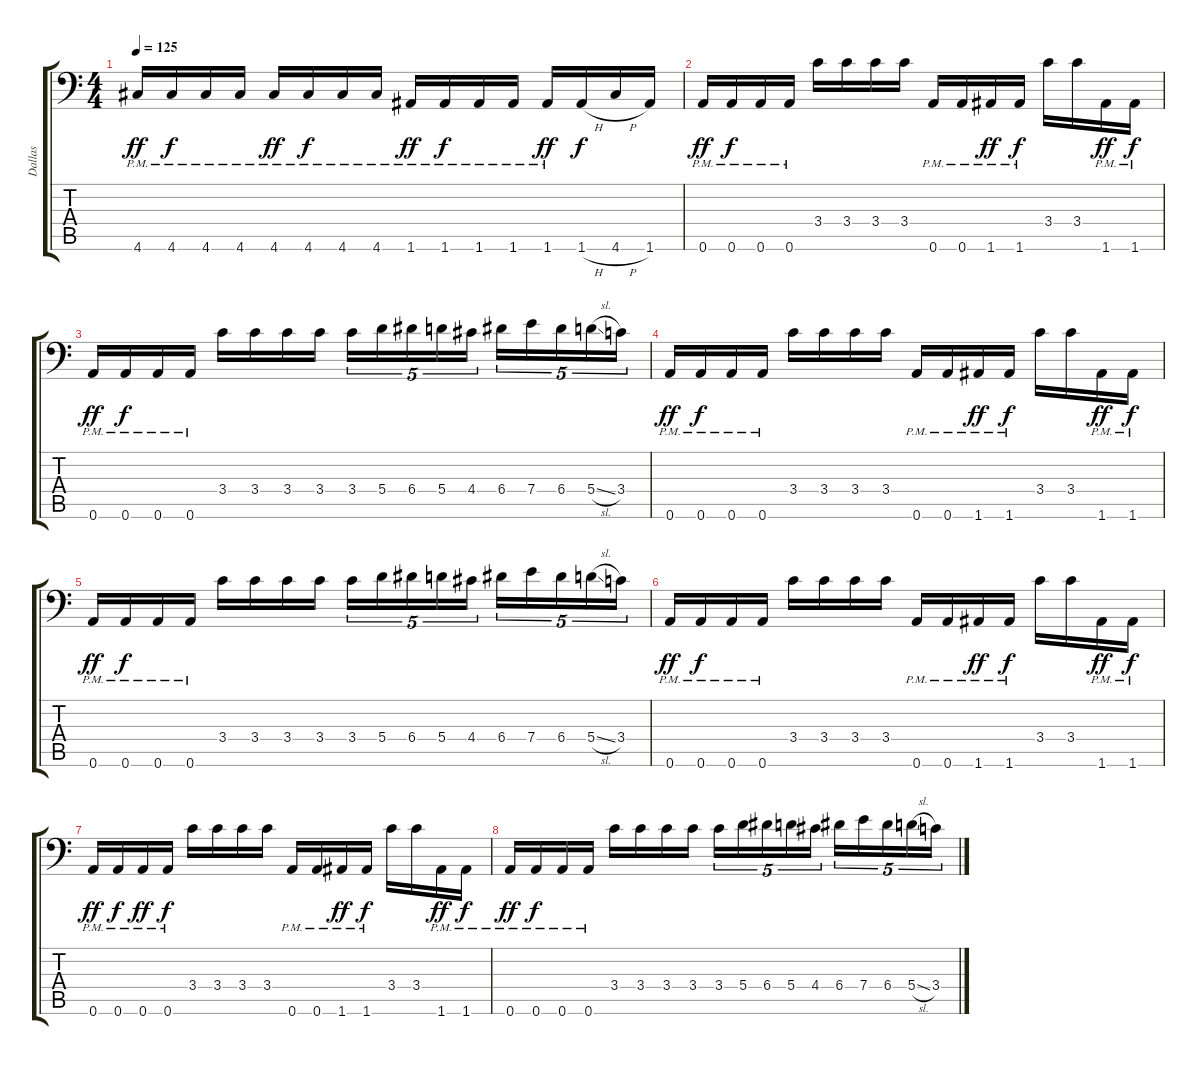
\track ("Dallas" "Dallas") {instrument overdrivenguitar}
\staff {score tabs}
\tuning (B3 Gb3 D3 A2 E2 A1) {hide}
\ts (4 4)
\tempo 125
\clef f4
\ks c
4.6{pm}.16{dy ff} 4.6{pm}.16{dy f} 4.6{pm}.16 4.6{pm}.16 4.6{pm}.16{dy ff} 4.6{pm}.16{dy f} 4.6{pm}.16 4.6{pm}.16 1.6{pm}.16{dy ff} 1.6{pm}.16{dy f} 1.6{pm}.16 1.6{pm}.16 1.6{pm}.16{dy ff} 1.6{h}.16{dy f} 4.6{h}.16 1.6.16 |
0.6{pm}.16{dy ff} 0.6{pm}.16{dy f} 0.6{pm}.16 0.6{pm}.16 3.4.16 3.4.16 3.4.16 3.4.16 0.6{pm}.16 0.6{pm}.16 1.6{pm}.16{dy ff} 1.6{pm}.16{dy f} 3.4.16 3.4.16 1.6{pm}.16{dy ff} 1.6{pm}.16{dy f} |
0.6{pm}.16{dy ff} 0.6{pm}.16{dy f} 0.6{pm}.16 0.6{pm}.16 3.4.16 3.4.16 3.4.16 3.4.16 3.4.16{tu (5 4)} 5.4.16{tu (5 4)} 6.4.16{tu (5 4)} 5.4.16{tu (5 4)} 4.4.16{tu (5 4)} 6.4.16{tu (5 4)} 7.4.16{tu (5 4)} 6.4.16{tu (5 4)} 5.4{sl}.16{tu (5 4)} 3.4.16{tu (5 4)} |
0.6{pm}.16{dy ff} 0.6{pm}.16{dy f} 0.6{pm}.16 0.6{pm}.16 3.4.16 3.4.16 3.4.16 3.4.16 0.6{pm}.16 0.6{pm}.16 1.6{pm}.16{dy ff} 1.6{pm}.16{dy f} 3.4.16 3.4.16 1.6{pm}.16{dy ff} 1.6{pm}.16{dy f} |
0.6{pm}.16{dy ff} 0.6{pm}.16{dy f} 0.6{pm}.16 0.6{pm}.16 3.4.16 3.4.16 3.4.16 3.4.16 3.4.16{tu (5 4)} 5.4.16{tu (5 4)} 6.4.16{tu (5 4)} 5.4.16{tu (5 4)} 4.4.16{tu (5 4)} 6.4.16{tu (5 4)} 7.4.16{tu (5 4)} 6.4.16{tu (5 4)} 5.4{sl}.16{tu (5 4)} 3.4.16{tu (5 4)} |
0.6{pm}.16{dy ff} 0.6{pm}.16{dy f} 0.6{pm}.16 0.6{pm}.16 3.4.16 3.4.16 3.4.16 3.4.16 0.6{pm}.16 0.6{pm}.16 1.6{pm}.16{dy ff} 1.6{pm}.16{dy f} 3.4.16 3.4.16 1.6{pm}.16{dy ff} 1.6{pm}.16{dy f} |
0.6{pm}.16{dy ff} 0.6{pm}.16{dy f} 0.6{pm}.16{dy ff} 0.6{pm}.16{dy f} 3.4.16 3.4.16 3.4.16 3.4.16 0.6{pm}.16 0.6{pm}.16 1.6{pm}.16{dy ff} 1.6{pm}.16{dy f} 3.4.16 3.4.16 1.6{pm}.16{dy ff} 1.6{pm}.16{dy f} |
0.6{pm}.16{dy ff} 0.6{pm}.16{dy f} 0.6{pm}.16 0.6{pm}.16 3.4.16 3.4.16 3.4.16 3.4.16 3.4.16{tu (5 4)} 5.4.16{tu (5 4)} 6.4.16{tu (5 4)} 5.4.16{tu (5 4)} 4.4.16{tu (5 4)} 6.4.16{tu (5 4)} 7.4.16{tu (5 4)} 6.4.16{tu (5 4)} 5.4{sl}.16{tu (5 4)} 3.4.16{tu (5 4)}
